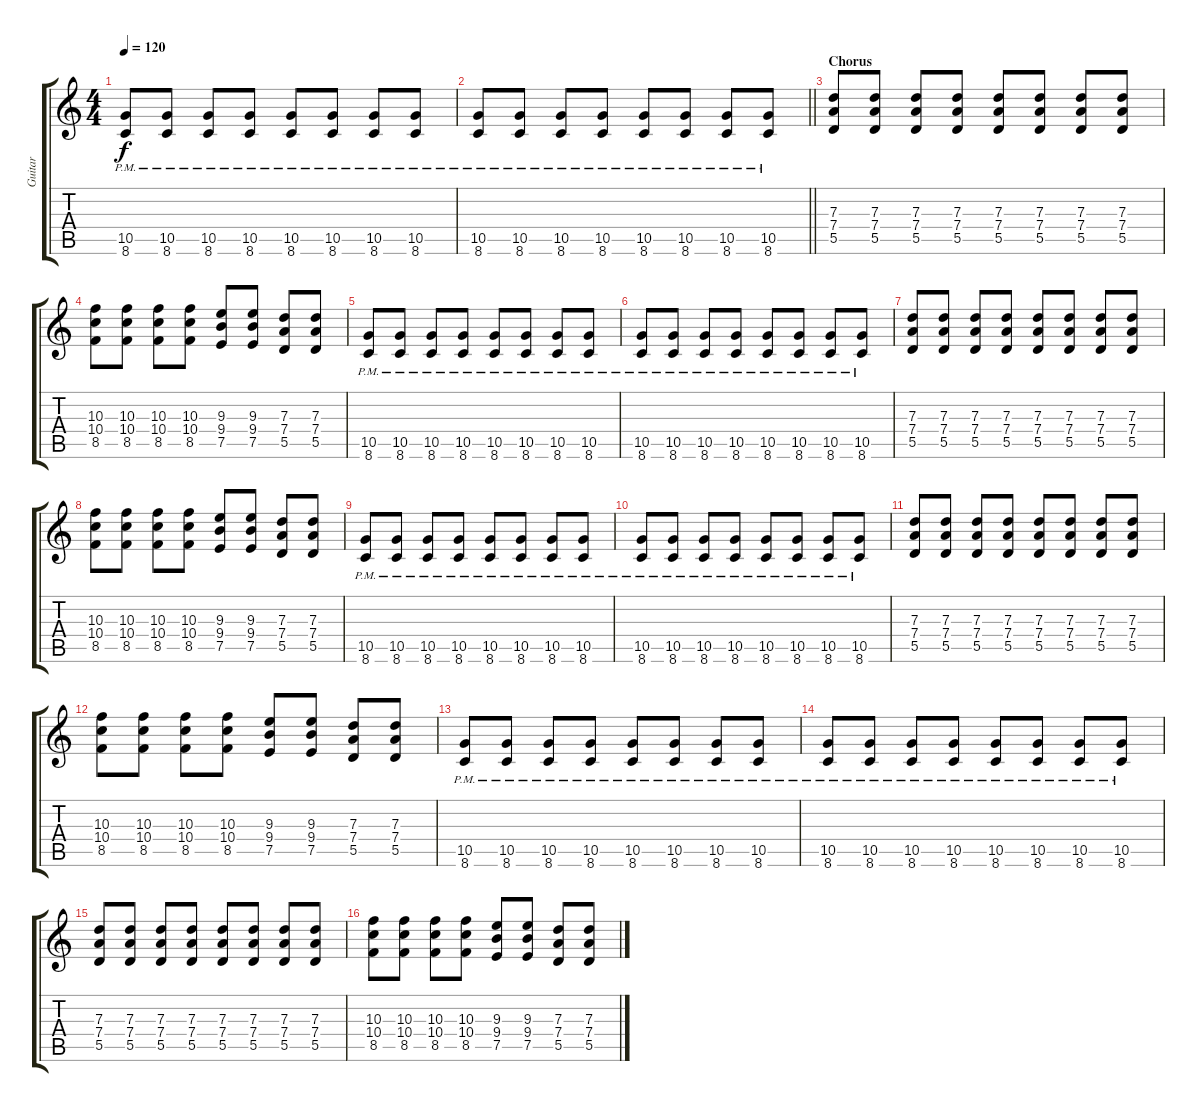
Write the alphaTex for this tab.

\track ("Guitar" "Guitar") {instrument distortionguitar}
\staff {score tabs}
\tuning (E4 B3 G3 D3 A2 E2) {hide}
\ts (4 4)
\tempo 120
\clef g2
\ks c
(10.5{pm} 8.6{pm}).8{dy f} (10.5{pm} 8.6{pm}).8 (10.5{pm} 8.6{pm}).8 (10.5{pm} 8.6{pm}).8 (10.5{pm} 8.6{pm}).8 (10.5{pm} 8.6{pm}).8 (10.5{pm} 8.6{pm}).8 (10.5{pm} 8.6{pm}).8 |
\barLineRight lightlight
(10.5{pm} 8.6{pm}).8 (10.5{pm} 8.6{pm}).8 (10.5{pm} 8.6{pm}).8 (10.5{pm} 8.6{pm}).8 (10.5{pm} 8.6{pm}).8 (10.5{pm} 8.6{pm}).8 (10.5{pm} 8.6{pm}).8 (10.5{pm} 8.6{pm}).8 |
\section ("" "Chorus")
(7.3 7.4 5.5).8 (7.3 7.4 5.5).8 (7.3 7.4 5.5).8 (7.3 7.4 5.5).8 (7.3 7.4 5.5).8 (7.3 7.4 5.5).8 (7.3 7.4 5.5).8 (7.3 7.4 5.5).8 |
(10.3 10.4 8.5).8 (10.3 10.4 8.5).8 (10.3 10.4 8.5).8 (10.3 10.4 8.5).8 (9.3 9.4 7.5).8 (9.3 9.4 7.5).8 (7.3 7.4 5.5).8 (7.3 7.4 5.5).8 |
(10.5{pm} 8.6{pm}).8 (10.5{pm} 8.6{pm}).8 (10.5{pm} 8.6{pm}).8 (10.5{pm} 8.6{pm}).8 (10.5{pm} 8.6{pm}).8 (10.5{pm} 8.6{pm}).8 (10.5{pm} 8.6{pm}).8 (10.5{pm} 8.6{pm}).8 |
(10.5{pm} 8.6{pm}).8 (10.5{pm} 8.6{pm}).8 (10.5{pm} 8.6{pm}).8 (10.5{pm} 8.6{pm}).8 (10.5{pm} 8.6{pm}).8 (10.5{pm} 8.6{pm}).8 (10.5{pm} 8.6{pm}).8 (10.5{pm} 8.6{pm}).8 |
(7.3 7.4 5.5).8 (7.3 7.4 5.5).8 (7.3 7.4 5.5).8 (7.3 7.4 5.5).8 (7.3 7.4 5.5).8 (7.3 7.4 5.5).8 (7.3 7.4 5.5).8 (7.3 7.4 5.5).8 |
(10.3 10.4 8.5).8 (10.3 10.4 8.5).8 (10.3 10.4 8.5).8 (10.3 10.4 8.5).8 (9.3 9.4 7.5).8 (9.3 9.4 7.5).8 (7.3 7.4 5.5).8 (7.3 7.4 5.5).8 |
(10.5{pm} 8.6{pm}).8 (10.5{pm} 8.6{pm}).8 (10.5{pm} 8.6{pm}).8 (10.5{pm} 8.6{pm}).8 (10.5{pm} 8.6{pm}).8 (10.5{pm} 8.6{pm}).8 (10.5{pm} 8.6{pm}).8 (10.5{pm} 8.6{pm}).8 |
(10.5{pm} 8.6{pm}).8 (10.5{pm} 8.6{pm}).8 (10.5{pm} 8.6{pm}).8 (10.5{pm} 8.6{pm}).8 (10.5{pm} 8.6{pm}).8 (10.5{pm} 8.6{pm}).8 (10.5{pm} 8.6{pm}).8 (10.5{pm} 8.6{pm}).8 |
(7.3 7.4 5.5).8 (7.3 7.4 5.5).8 (7.3 7.4 5.5).8 (7.3 7.4 5.5).8 (7.3 7.4 5.5).8 (7.3 7.4 5.5).8 (7.3 7.4 5.5).8 (7.3 7.4 5.5).8 |
(10.3 10.4 8.5).8 (10.3 10.4 8.5).8 (10.3 10.4 8.5).8 (10.3 10.4 8.5).8 (9.3 9.4 7.5).8 (9.3 9.4 7.5).8 (7.3 7.4 5.5).8 (7.3 7.4 5.5).8 |
(10.5{pm} 8.6{pm}).8 (10.5{pm} 8.6{pm}).8 (10.5{pm} 8.6{pm}).8 (10.5{pm} 8.6{pm}).8 (10.5{pm} 8.6{pm}).8 (10.5{pm} 8.6{pm}).8 (10.5{pm} 8.6{pm}).8 (10.5{pm} 8.6{pm}).8 |
(10.5{pm} 8.6{pm}).8 (10.5{pm} 8.6{pm}).8 (10.5{pm} 8.6{pm}).8 (10.5{pm} 8.6{pm}).8 (10.5{pm} 8.6{pm}).8 (10.5{pm} 8.6{pm}).8 (10.5{pm} 8.6{pm}).8 (10.5{pm} 8.6{pm}).8 |
(7.3 7.4 5.5).8 (7.3 7.4 5.5).8 (7.3 7.4 5.5).8 (7.3 7.4 5.5).8 (7.3 7.4 5.5).8 (7.3 7.4 5.5).8 (7.3 7.4 5.5).8 (7.3 7.4 5.5).8 |
(10.3 10.4 8.5).8 (10.3 10.4 8.5).8 (10.3 10.4 8.5).8 (10.3 10.4 8.5).8 (9.3 9.4 7.5).8 (9.3 9.4 7.5).8 (7.3 7.4 5.5).8 (7.3 7.4 5.5).8
